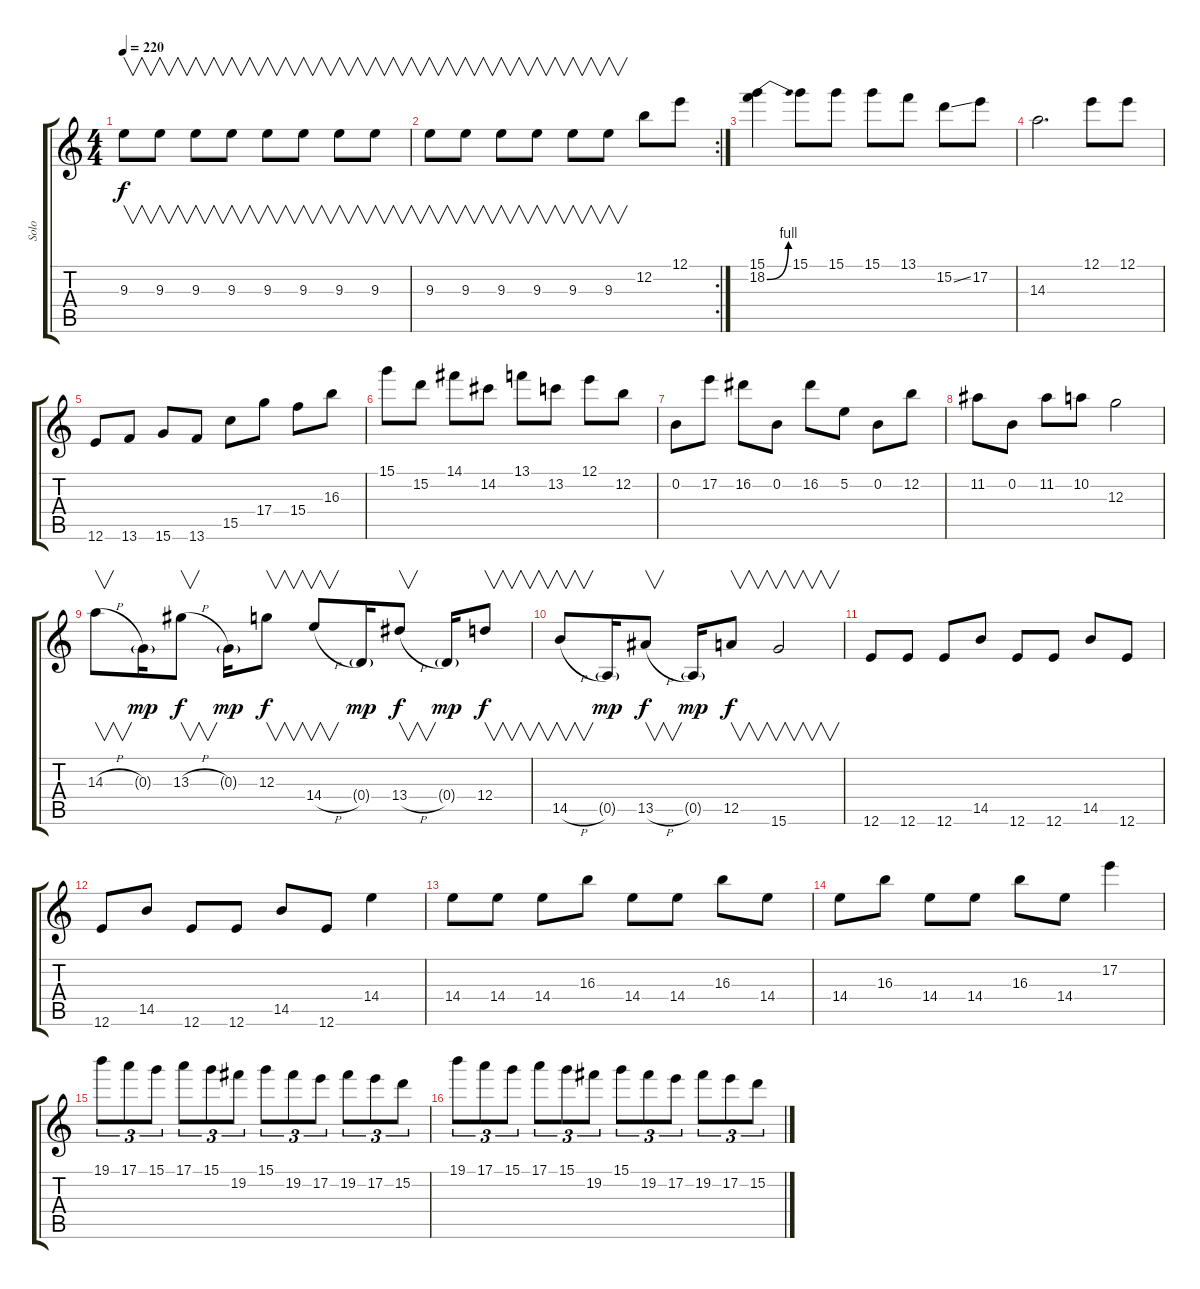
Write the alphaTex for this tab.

\track ("Solo" "Solo") {instrument distortionguitar}
\staff {score tabs}
\tuning (E4 B3 G3 D3 A2 E2) {hide}
\ts (4 4)
\tempo 220
\clef g2
\ks c
9.3.8{v dy f} 9.3.8{v} 9.3.8{v} 9.3.8{v} 9.3.8{v} 9.3.8{v} 9.3.8{v} 9.3.8{v} |
\rc 2
9.3.8{v} 9.3.8{v} 9.3.8{v} 9.3.8{v} 9.3.8{v} 9.3.8{v} 12.2.8 12.1.8 |
(15.1 18.2{be (bend 0 0 60 4)}).4 15.1.8 15.1.8 15.1.8 13.1.8 15.2{ss}.8 17.2.8 |
14.3.2{d} 12.1.8 12.1.8 |
12.6.8 13.6.8 15.6.8 13.6.8 15.5.8 17.4.8 15.4.8 16.3.8 |
15.1.8 15.2.8 14.1.8 14.2.8 13.1.8 13.2.8 12.1.8 12.2.8 |
0.2.8 17.2.8 16.2.8 0.2.8 16.2.8 5.2.8 0.2.8 12.2.8 |
11.2.8 0.2.8 11.2.8 10.2.8 12.3.2 |
14.3{h}.8{v} 0.3{g}.16{dy mp} 13.3{h}.8{v dy f} 0.3{g}.16{dy mp} 12.3.8{v dy f} 14.4{h}.8{v} 0.4{g}.16{dy mp} 13.4{h}.8{v dy f} 0.4{g}.16{dy mp} 12.4.8{v dy f} |
14.5{h}.8{v} 0.5{g}.16{dy mp} 13.5{h}.8{v dy f} 0.5{g}.16{dy mp} 12.5.8{v dy f} 15.6.2{v} |
12.6.8 12.6.8 12.6.8 14.5.8 12.6.8 12.6.8 14.5.8 12.6.8 |
12.6.8 14.5.8 12.6.8 12.6.8 14.5.8 12.6.8 14.4.4 |
14.4.8 14.4.8 14.4.8 16.3.8 14.4.8 14.4.8 16.3.8 14.4.8 |
14.4.8 16.3.8 14.4.8 14.4.8 16.3.8 14.4.8 17.2.4 |
19.1.8{tu (3 2)} 17.1.8{tu (3 2)} 15.1.8{tu (3 2)} 17.1.8{tu (3 2)} 15.1.8{tu (3 2)} 19.2.8{tu (3 2)} 15.1.8{tu (3 2)} 19.2.8{tu (3 2)} 17.2.8{tu (3 2)} 19.2.8{tu (3 2)} 17.2.8{tu (3 2)} 15.2.8{tu (3 2)} |
19.1.8{tu (3 2)} 17.1.8{tu (3 2)} 15.1.8{tu (3 2)} 17.1.8{tu (3 2)} 15.1.8{tu (3 2)} 19.2.8{tu (3 2)} 15.1.8{tu (3 2)} 19.2.8{tu (3 2)} 17.2.8{tu (3 2)} 19.2.8{tu (3 2)} 17.2.8{tu (3 2)} 15.2.8{tu (3 2)}
